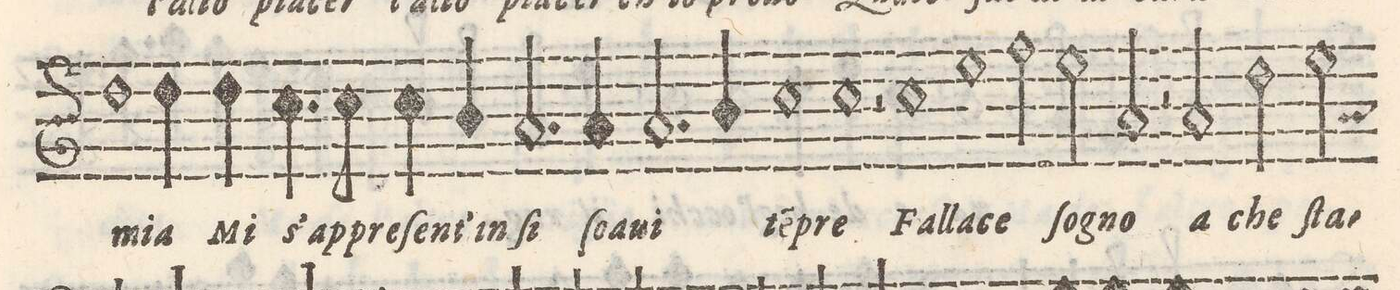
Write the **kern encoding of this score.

**kern	**text
*I"QUINTO	*
*clefG2	*
*k[]	*
*met(C)	*
*M4/4	*
1dd\	mi-
=66-	=66-
4dd\	a
4dd\	Mi
=67-	=67-
4.ccny\	s'ap-
8cc\	-pre-
4cc\	-ſen-
4b/	-ta in
=68-	=68-
2.a/	ſi
4a/	ſo-
=69-	=69-
2.a/	.
4b/	.
=70-	=70-
1cc	te'
=71-	=71-
1cc	pre
=72-	=72-
2r	.
1cc\	Fal-
=73-	=73-
1ee\	-la-
=74-	=74-
2ff\	-ce
=75-	=75-
2ee\	ſo-
2a/	gno
=76-	=76-
2r	.
2a/	a
=77-	=77-
2dd\	che
2ee\	ſta-
=78-	=78-
*-	*-
